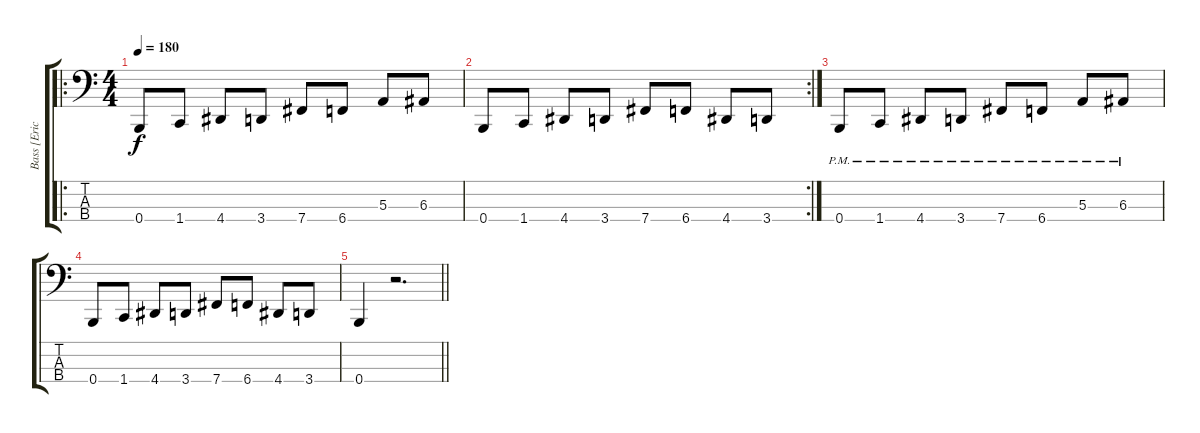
\track ("Bass [Eric Langlois]" "Bass [Eric") {instrument electricbasspick}
\staff {score tabs}
\tuning (D2 A1 E1 B0) {hide}
\ro
\ts (4 4)
\tempo 180
\clef f4
\ks c
0.4.8{dy f} 1.4.8 4.4.8 3.4.8 7.4.8 6.4.8 5.3.8 6.3.8 |
\rc 2
0.4.8 1.4.8 4.4.8 3.4.8 7.4.8 6.4.8 4.4.8 3.4.8 |
0.4{pm}.8 1.4{pm}.8 4.4{pm}.8 3.4{pm}.8 7.4{pm}.8 6.4{pm}.8 5.3{pm}.8 6.3{pm}.8 |
0.4.8 1.4.8 4.4.8 3.4.8 7.4.8 6.4.8 4.4.8 3.4.8 |
\barLineRight lightlight
0.4.4 r.2{d}
